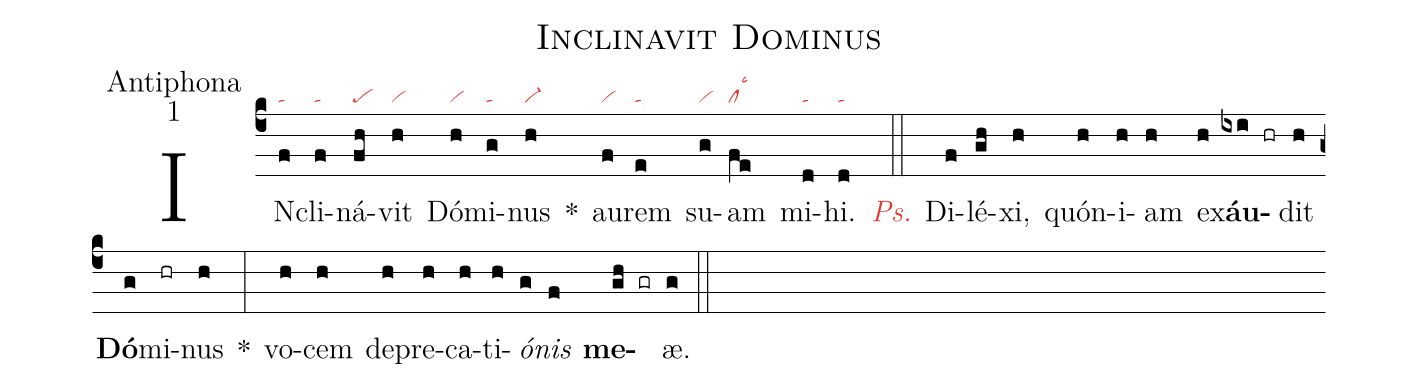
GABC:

name:Inclinavit Dominus;
office-part:Antiphona;
mode:1;
nabc-lines:1;
%%
(c4)IN(f|ta)cli(f|ta)ná(fh|pe)vit(h|vi) Dó(h|vi)mi(g|ta)nus(h|vi-) <sp>*</sp>() au(f|vi)rem(e|ta) su(g|vi)am(fe|cllsc3) mi(d|ta)hi.(d|ta) (::)

<i><c>Ps.</c></i> Di(f)lé(gh)xi,(h) quón(h)i(h)am(h) ex(h)<b>áu</b>(ixi hr)dit(h) <b>Dó</b>(g)mi(hr)nus(h) *(:) vo(h)cem(h) de(h)pre(h)ca(h)ti(h)<i>ó</i>(g)<i>nis</i>(f) <b>me</b>(gh gr)æ.(g) (::)
